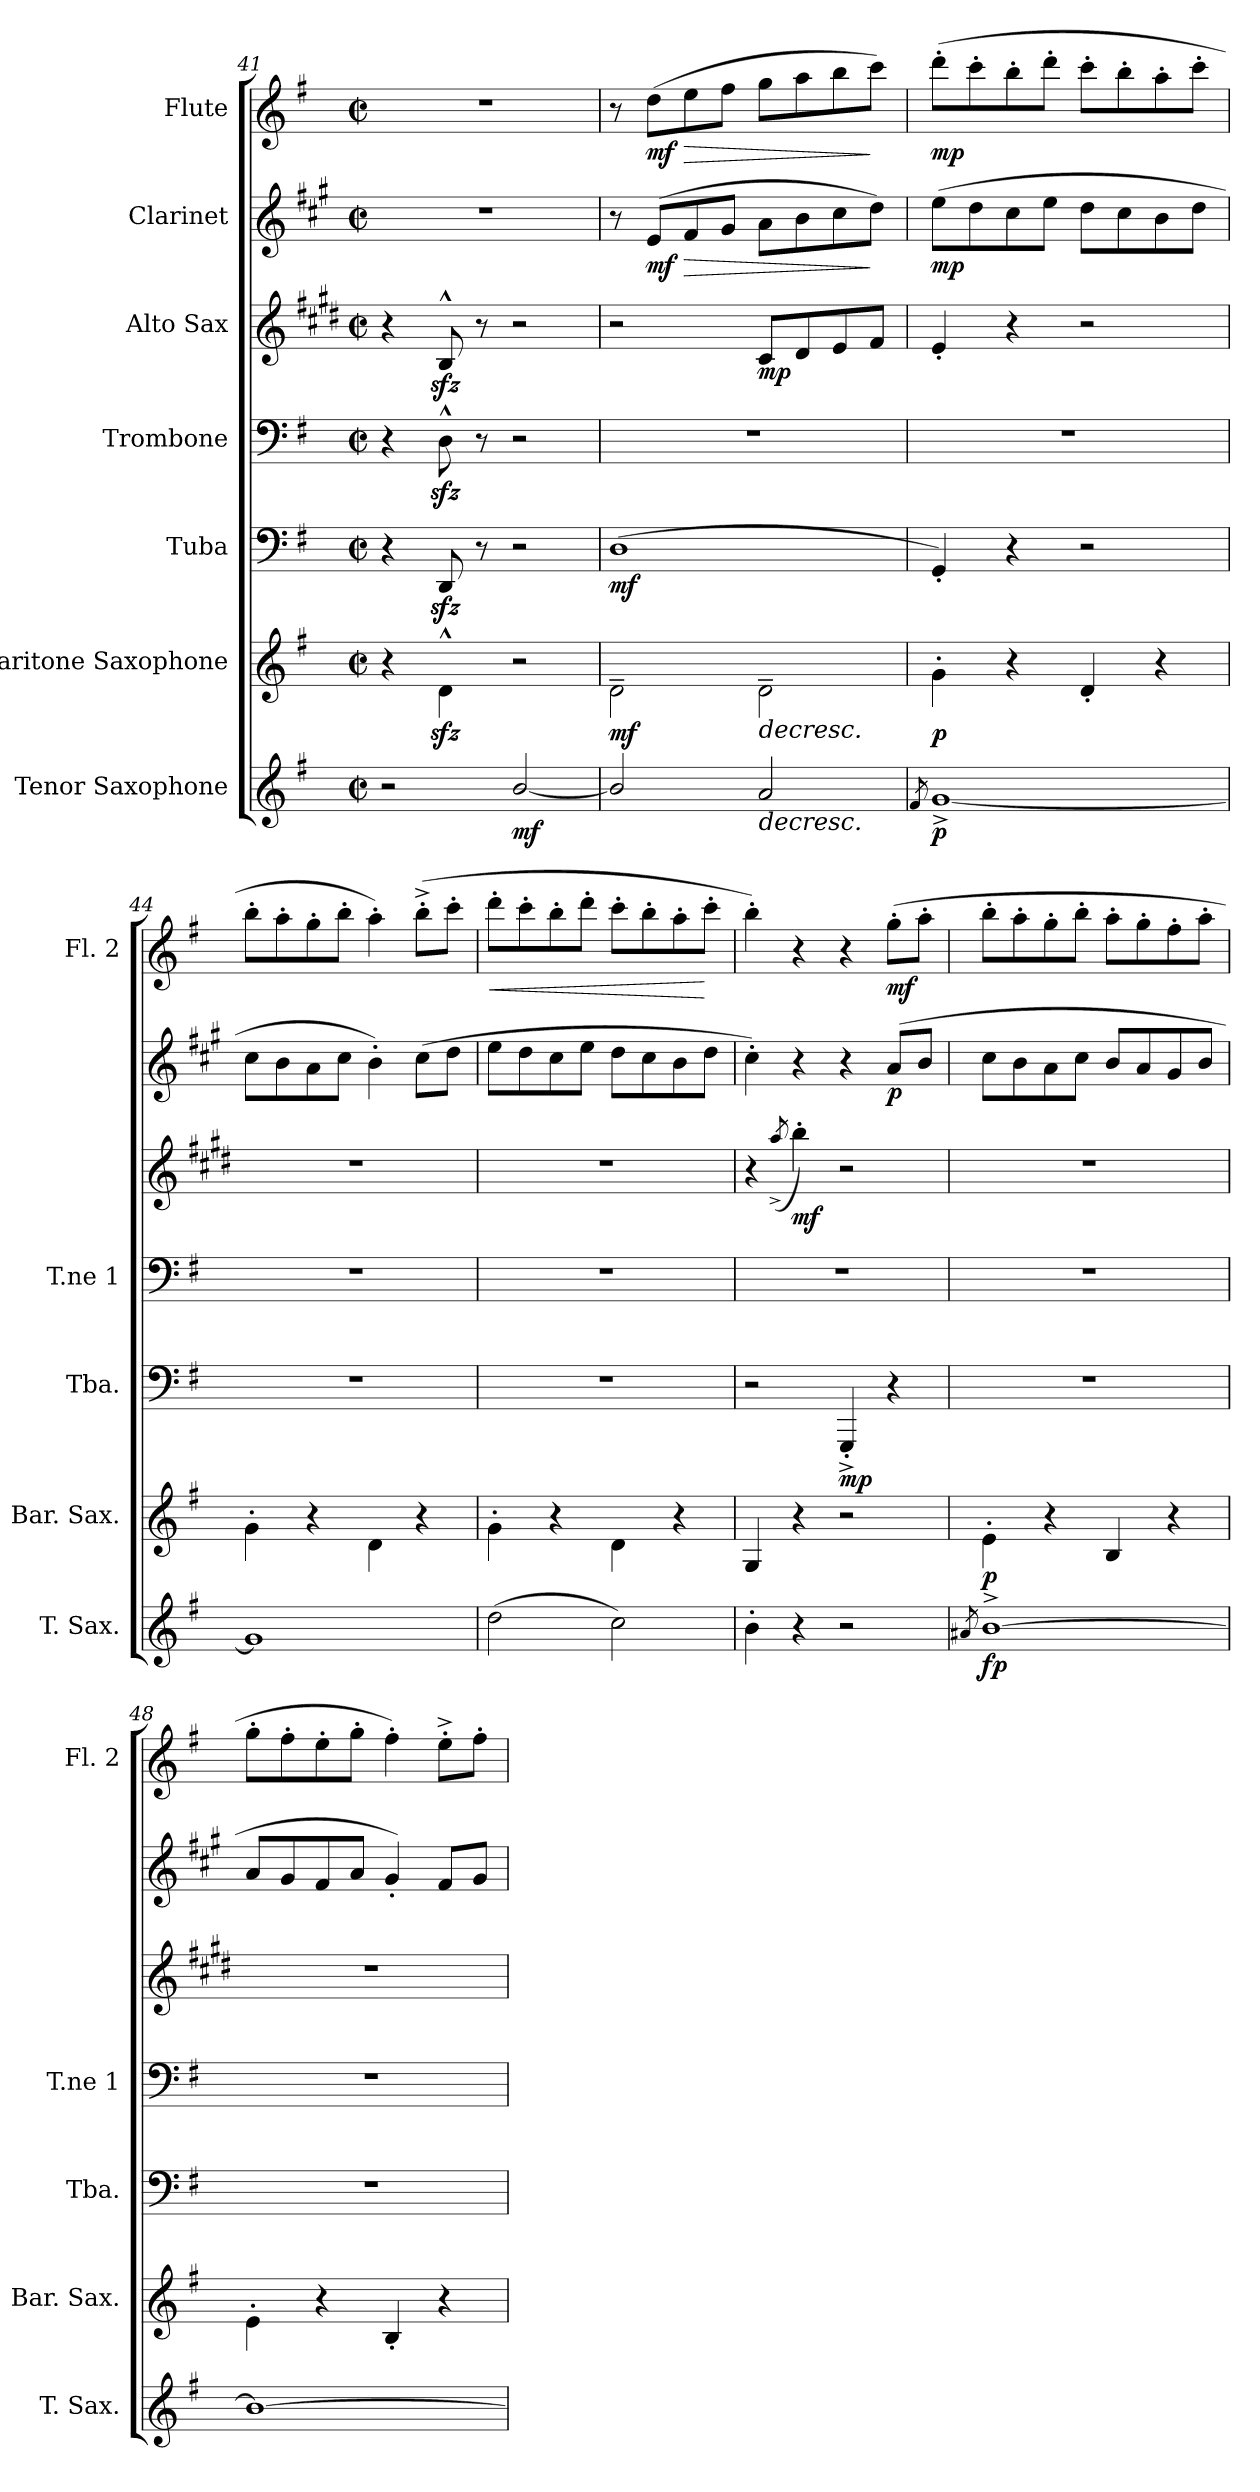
**kern	**dynam	**kern	**dynam	**kern	**dynam	**kern	**kern	**dynam	**kern	**dynam	**kern	**dynam
*part7	*part7	*part6	*part6	*part5	*part5	*part4	*part3	*part3	*part2	*part2	*part1	*part1
*staff7	*staff7	*staff6	*staff6	*staff5	*staff5	*staff4	*staff3	*staff3	*staff2	*staff2	*staff1	*staff1
*I"Tenor Saxophone	*	*I"Baritone Saxophone	*	*I"Tuba	*	*I"Trombone	*I"Alto Sax	*	*I"Clarinet	*	*I"Flute	*
*I'T. Sax.	*	*I'Bar. Sax.	*	*I'Tba.	*	*I'T.ne 1	*	*	*	*	*I'Fl. 2	*
*clefG2	*	*clefG2	*	*clefF4	*	*clefF4	*clefG2	*	*clefG2	*	*clefG2	*
*ITrd8c14	*	*ITrd12c21	*	*	*	*	*ITrd5c9	*	*ITrd1c2	*	*	*
*k[f#]	*	*k[f#]	*	*k[f#]	*	*k[f#]	*k[f#]	*	*k[f#]	*	*k[f#]	*
*	*	*	*	*G:	*	*G:	*	*	*	*	*G:	*
*M2/2	*	*M2/2	*	*M2/2	*	*M2/2	*M2/2	*	*M2/2	*	*M2/2	*
*met(c|)	*	*met(c|)	*	*met(c|)	*	*met(c|)	*met(c|)	*	*met(c|)	*	*met(c|)	*
=41	=41	=41	=41	=41	=41	=41	=41	=41	=41	=41	=41	=41
2r	.	4r	.	4r	.	4r	4r	.	1r	.	1r	.
.	.	4Dzz<^^\	.	8DDzz</	.	8Dzz<^^\	8Dzz<^^/	.	.	.	.	.
.	.	.	.	8r	.	8r	8r	.	.	.	.	.
!	!LO:DY:b	!	!	!	!	!	!	!	!	!	!	!
[2B/	mf	2r	.	2r	.	2r	2r	.	.	.	.	.
!!LO:LB:g=z
=42	=42	=42	=42	=42	=42	=42	=42	=42	=42	=42	=42	=42
!	!	!	!LO:DY:b	!	!LO:DY:b	!	!	!	!	!	!	!
2B/]	.	2D~\	mf	(>1D	mf	1r	2r	.	8r	.	8r	.
!	!	!	!	!	!	!	!	!	!	!LO:DY:b	!	!LO:DY:b
.	.	.	.	.	.	.	.	.	(>8d/L	mf	(>8dd\L	mf
!	!	!	!	!	!	!	!	!	!	!LO:HP:b	!	!LO:HP:b
.	.	.	.	.	.	.	.	.	8e/	>	8ee\	>
.	.	.	.	.	.	.	.	.	8f#/J	.	8ff#\J	.
!	!LO:HP:b	!	!LO:HP:b	!	!	!	!	!LO:DY:b	!	!	!	!
2A/	>	2D~\	>	.	.	.	8E/L	mp	8g\L	.	8gg\L	.
.	.	.	.	.	.	.	8F#/	.	8a\	.	8aa\	.
.	.	.	.	.	.	.	8G/	.	8b\	.	8bb\	.
.	.	.	.	.	.	.	8A/J	.	8cc\J)	]	8ccc\J)	]
=43	=43	=43	=43	=43	=43	=43	=43	=43	=43	=43	=43	=43
8qF#i/	.	.	.	.	.	.	.	.	.	.	.	.
!	!LO:DY:b	!	!LO:DY:b	!	!	!	!	!	!	!LO:DY:b	!	!LO:DY:b
[1G^	p	4G'\	p	4GG'/)	.	1r	4G'/	.	(>8dd\L	mp	(>8ddd'\L	mp
.	.	.	.	.	.	.	.	.	8cc\	.	8ccc'\	.
.	.	4r	.	4r	.	.	4r	.	8b\	.	8bb'\	.
.	.	.	.	.	.	.	.	.	8dd\J	.	8ddd'\J	.
.	.	4D'/	.	2r	.	.	2r	.	8cc\L	.	8ccc'\L	.
.	.	.	.	.	.	.	.	.	8b\	.	8bb'\	.
.	.	4r	.	.	.	.	.	.	8a\	.	8aa'\	.
.	.	.	.	.	.	.	.	.	8cc\J	.	8ccc'\J	.
=44	=44	=44	=44	=44	=44	=44	=44	=44	=44	=44	=44	=44
1G]	.	4G'\	.	1r	.	1r	1r	.	8b\L	.	8bb'\L	.
.	.	.	.	.	.	.	.	.	8a\	.	8aa'\	.
.	.	4r	.	.	.	.	.	.	8g\	.	8gg'\	.
.	.	.	.	.	.	.	.	.	8b\J	.	8bb'\J	.
.	.	4D\	.	.	.	.	.	.	4a'\)	.	4aa'\)	.
.	.	4r	.	.	.	.	.	.	(>8b\L	.	(>8bb^'\L	.
.	.	.	.	.	.	.	.	.	8cc\J	.	8ccc'\J	.
=45	=45	=45	=45	=45	=45	=45	=45	=45	=45	=45	=45	=45
!	!	!	!	!	!	!	!	!	!	!	!	!LO:HP:b
(2d\	.	4G'\	.	1r	.	1r	1r	.	8dd\L	.	8ddd'\L	<
.	.	.	.	.	.	.	.	.	8cc\	.	8ccc'\	.
.	.	4r	.	.	.	.	.	.	8b\	.	8bb'\	.
.	.	.	.	.	.	.	.	.	8dd\J	.	8ddd'\J	.
2c\)	.	4D\	.	.	.	.	.	.	8cc\L	.	8ccc'\L	.
.	.	.	.	.	.	.	.	.	8b\	.	8bb'\	.
.	.	4r	.	.	.	.	.	.	8a\	.	8aa'\	.
.	.	.	.	.	.	.	.	.	8cc\J	.	8ccc'\J	[
.	]	.	]	.	.	.	.	.	.	.	.	.
=46	=46	=46	=46	=46	=46	=46	=46	=46	=46	=46	=46	=46
4B'\	.	4GG/	.	2r	.	1r	4r	.	4b'\)	.	4bb'\)	.
.	.	.	.	.	.	.	(8qcc^/	.	.	.	.	.
!	!	!	!	!	!	!	!	!LO:DY:b	!	!	!	!
4r	.	4r	.	.	.	.	4dd'\)	mf	4r	.	4r	.
!	!	!	!	!	!LO:DY:b	!	!	!	!	!	!	!
2r	.	2r	.	4GGG^'/	mp	.	2r	.	4r	.	4r	.
!	!	!	!	!	!	!	!	!	!	!LO:DY:b	!	!LO:DY:b
.	.	.	.	4r	.	.	.	.	(8g/L	p	(>8gg'\L	mf
.	.	.	.	.	.	.	.	.	8a/J	.	8aa'\J	.
=47	=47	=47	=47	=47	=47	=47	=47	=47	=47	=47	=47	=47
8qA#X/	.	.	.	.	.	.	.	.	.	.	.	.
!	!LO:DY:b	!	!LO:DY:b	!	!	!	!	!	!	!	!	!
[1B^	fp	4E'\	p	1r	.	1r	1r	.	8b\L	.	8bb'\L	.
.	.	.	.	.	.	.	.	.	8a\	.	8aa'\	.
.	.	4r	.	.	.	.	.	.	8g\	.	8gg'\	.
.	.	.	.	.	.	.	.	.	8b\J	.	8bb'\J	.
.	.	4BB/	.	.	.	.	.	.	8a/L	.	8aa'\L	.
.	.	.	.	.	.	.	.	.	8g/	.	8gg'\	.
.	.	4r	.	.	.	.	.	.	8f#/	.	8ff#'\	.
.	.	.	.	.	.	.	.	.	8a/J	.	8aa'\J	.
!!LO:PB:g=z
=48	=48	=48	=48	=48	=48	=48	=48	=48	=48	=48	=48	=48
1B_	.	4E'\	.	1r	.	1r	1r	.	8g/L	.	8gg'\L	.
.	.	.	.	.	.	.	.	.	8f#/	.	8ff#'\	.
.	.	4r	.	.	.	.	.	.	8e/	.	8ee'\	.
.	.	.	.	.	.	.	.	.	8g/J	.	8gg'\J	.
.	.	4BB'/	.	.	.	.	.	.	4f#'/)	.	4ff#'\)	.
.	.	4r	.	.	.	.	.	.	8e/L	.	8ee^'\L	.
.	.	.	.	.	.	.	.	.	8f#/J	.	8ff#'\J	.
=	=	=	=	=	=	=	=	=	=	=	=	=
*-	*-	*-	*-	*-	*-	*-	*-	*-	*-	*-	*-	*-
